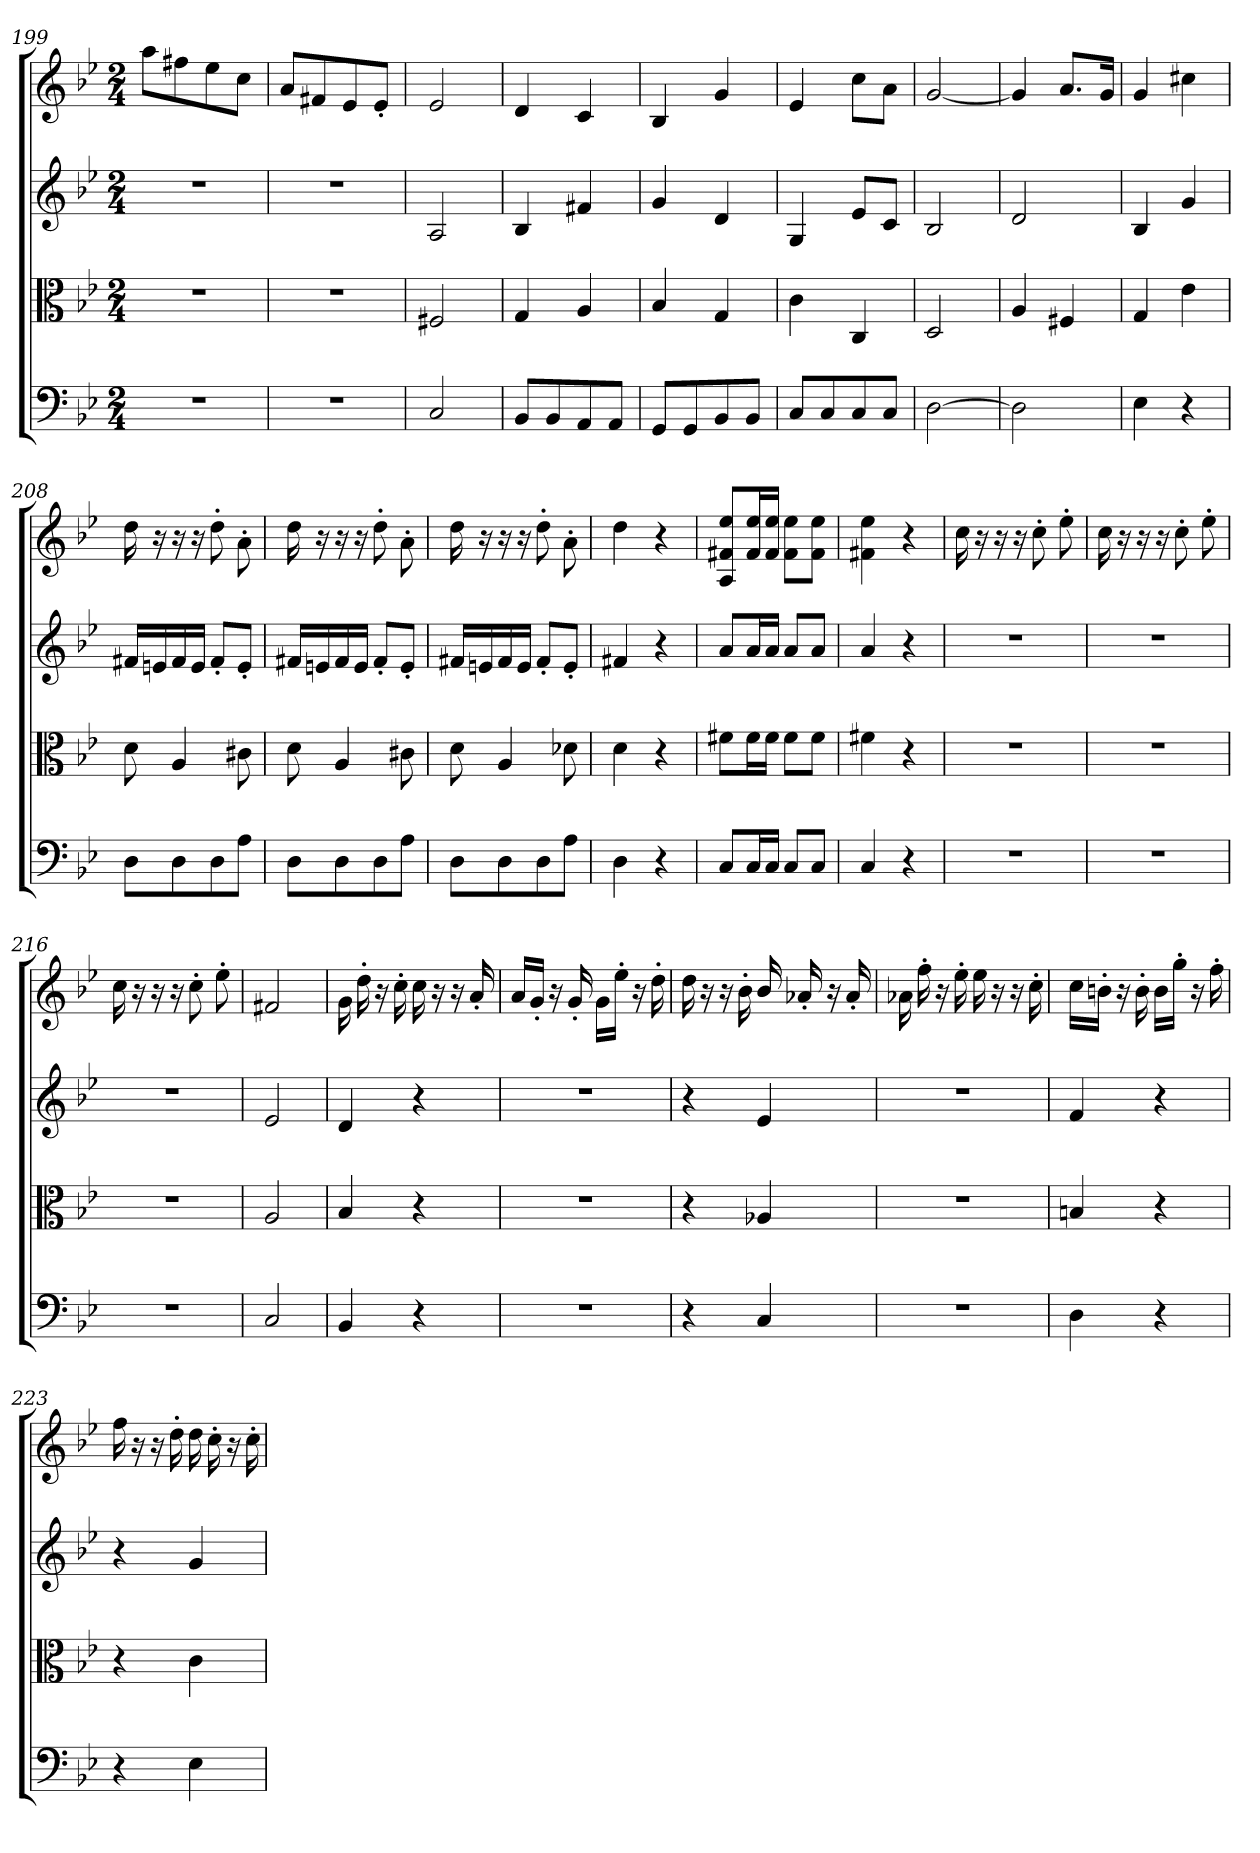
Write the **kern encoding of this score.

**kern	**kern	**kern	**kern
*part4	*part3	*part2	*part1
*staff4	*staff3	*staff2	*staff1
*clefF4	*clefC3	*clefG2	*clefG2
*k[b-e-]	*k[b-e-]	*k[b-e-]	*k[b-e-]
*g:	*g:	*g:	*g:
*M2/4	*M2/4	*M2/4	*M2/4
=199	=199	=199	=199
2r	2r	2r	8aa\L
.	.	.	8ff#X\
.	.	.	8ee-\
.	.	.	8cc\J
=200	=200	=200	=200
2r	2r	2r	8a/L
.	.	.	8f#X/
.	.	.	8e-/
.	.	.	8e-'/J
=201	=201	=201	=201
2C/	2F#X/	2A/	2e-/
=202	=202	=202	=202
8BB-/L	4G/	4B-/	4d/
8BB-/	.	.	.
8AA/	4A/	4f#X/	4c/
8AA/J	.	.	.
=203	=203	=203	=203
8GG/L	4B-/	4g/	4B-/
8GG/	.	.	.
8BB-/	4G/	4d/	4g/
8BB-/J	.	.	.
=204	=204	=204	=204
8C/L	4c\	4G/	4e-/
8C/	.	.	.
8C/	4C/	8e-/L	8cc\L
8C/J	.	8c/J	8a\J
=205	=205	=205	=205
[2D\	2D/	2B-/	[2g/
=206	=206	=206	=206
2D\]	4A/	2d/	4g/]
.	4F#X/	.	8.a/L
.	.	.	16g/Jk
=207	=207	=207	=207
4E-\	4G/	4B-/	4g/
4r	4e-\	4g/	4cc#X\
=208	=208	=208	=208
8D\L	8d\	16f#X/LL	16dd\
.	.	16en/	16r
8D\	4A/	16f#/	16r
.	.	16e/JJ	16r
8D\	.	8f#'/L	8dd'\
8A\J	8c#X\	8e'/J	8a'\
=209	=209	=209	=209
8D\L	8d\	16f#X/LL	16dd\
.	.	16en/	16r
8D\	4A/	16f#/	16r
.	.	16e/JJ	16r
8D\	.	8f#'/L	8dd'\
8A\J	8c#X\	8e'/J	8a'\
=210	=210	=210	=210
8D\L	8d\	16f#X/LL	16dd\
.	.	16en/	16r
8D\	4A/	16f#/	16r
.	.	16e/JJ	16r
8D\	.	8f#'/L	8dd'\
8A\J	8d-X\	8e'/J	8a'\
=211	=211	=211	=211
4D\	4d\	4f#X/	4dd\
4r	4r	4r	4r
=212	=212	=212	=212
8C/L	8f#X\L	8a/L	8A/ 8f#X/ 8ee-/L
16C/L	16f#\L	16a/L	16f#/ 16ee-/L
16C/JJ	16f#\JJ	16a/JJ	16f#/ 16ee-/JJ
8C/L	8f#\L	8a/L	8f#\ 8ee-\L
8C/J	8f#\J	8a/J	8f#\ 8ee-\J
=213	=213	=213	=213
4C/	4f#X\	4a/	4f#X\ 4ee-\
4r	4r	4r	4r
=214	=214	=214	=214
2r	2r	2r	16cc\
.	.	.	16r
.	.	.	16r
.	.	.	16r
.	.	.	8cc'\
.	.	.	8ee-'\
=215	=215	=215	=215
2r	2r	2r	16cc\
.	.	.	16r
.	.	.	16r
.	.	.	16r
.	.	.	8cc'\
.	.	.	8ee-'\
=216	=216	=216	=216
2r	2r	2r	16cc\
.	.	.	16r
.	.	.	16r
.	.	.	16r
.	.	.	8cc'\
.	.	.	8ee-'\
=217	=217	=217	=217
2C/	2A/	2e-/	2f#X/
=218	=218	=218	=218
4BB-/	4B-/	4d/	16g\
.	.	.	16dd'\
.	.	.	16r
.	.	.	16cc'\
4r	4r	4r	16cc\
.	.	.	16r
.	.	.	16r
.	.	.	16a'/
=219	=219	=219	=219
2r	2r	2r	16a/LL
.	.	.	16g'/JJ
.	.	.	16r
.	.	.	16g'/
.	.	.	16g\LL
.	.	.	16ee-'\JJ
.	.	.	16r
.	.	.	16dd'\
=220	=220	=220	=220
4r	4r	4r	16dd\
.	.	.	16r
.	.	.	16r
.	.	.	16b-'\
4C/	4A-X/	4e-/	16b-/
.	.	.	16a-X'/
.	.	.	16r
.	.	.	16a-'/
=221	=221	=221	=221
2r	2r	2r	16a-X\
.	.	.	16ff'\
.	.	.	16r
.	.	.	16ee-'\
.	.	.	16ee-\
.	.	.	16r
.	.	.	16r
.	.	.	16cc'\
=222	=222	=222	=222
4D\	4Bn/	4f/	16cc\LL
.	.	.	16bn'\JJ
.	.	.	16r
.	.	.	16b'\
4r	4r	4r	16b\LL
.	.	.	16gg'\JJ
.	.	.	16r
.	.	.	16ff'\
=223	=223	=223	=223
4r	4r	4r	16ff\
.	.	.	16r
.	.	.	16r
.	.	.	16dd'\
4E-\	4c\	4g/	16dd\
.	.	.	16cc'\
.	.	.	16r
.	.	.	16cc'\
=	=	=	=
*-	*-	*-	*-
